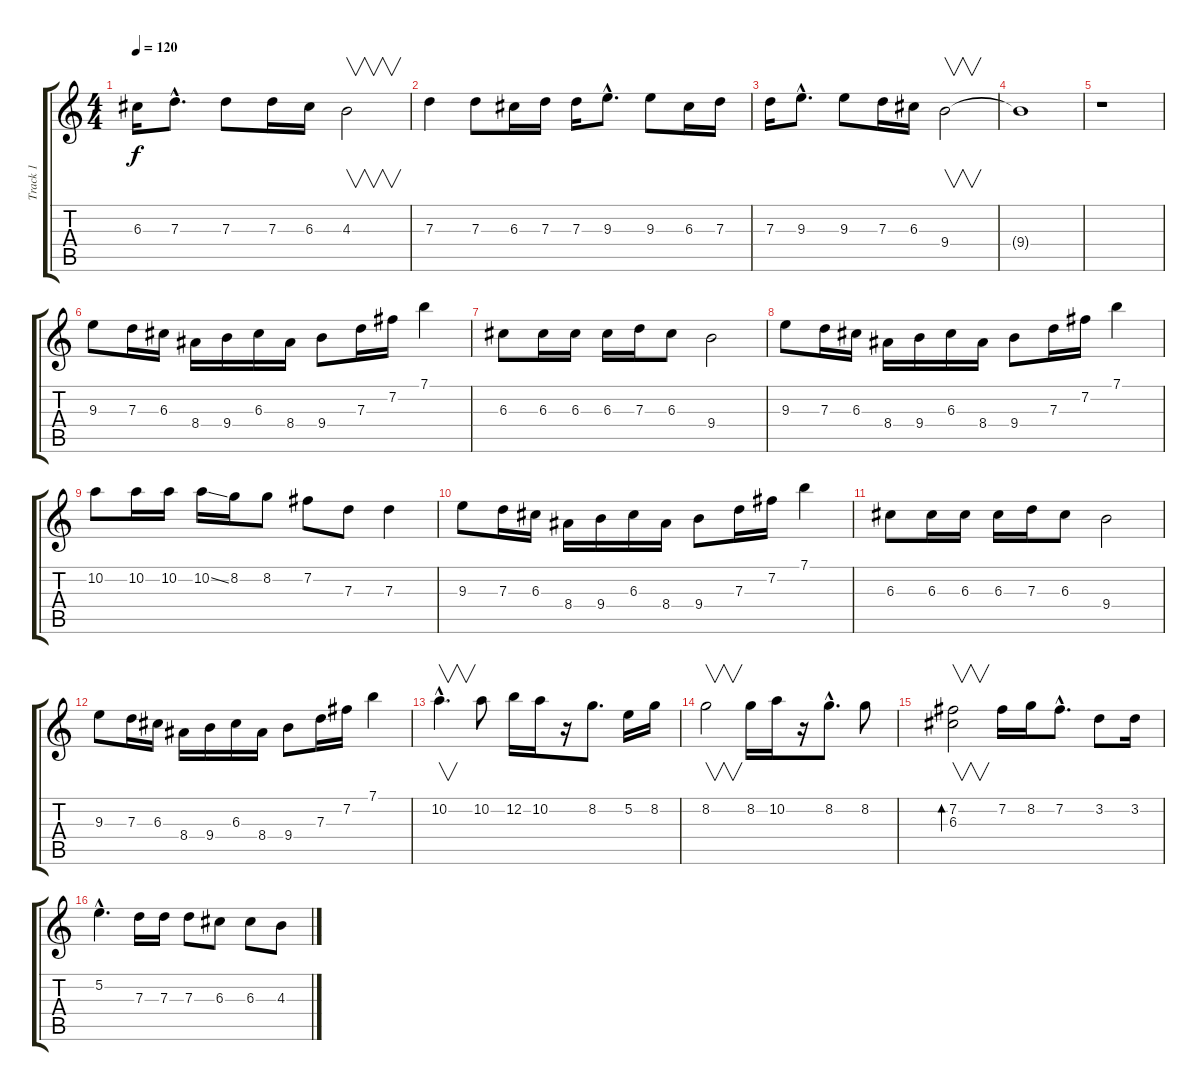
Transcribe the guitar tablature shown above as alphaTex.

\track ("Track 1" "Track 1") {instrument distortionguitar}
\staff {score tabs}
\tuning (E4 B3 G3 D3 A2 E2) {hide}
\ts (4 4)
\tempo 120
\clef g2
\ks c
6.3.16{dy f} 7.3{hac}.8{d} 7.3.8 7.3.16 6.3.16 4.3.2{v} |
7.3.4 7.3.8 6.3.16 7.3.16 7.3.16 9.3{hac}.8{d} 9.3.8 6.3.16 7.3.16 |
7.3.16 9.3{hac}.8{d} 9.3.8 7.3.16 6.3.16 9.4.2{v} |
9.4{t}.1 |
r.1 |
9.3.8{instrument electricguitarjazz} 7.3.16 6.3.16 8.4.16 9.4.16 6.3.16 8.4.16 9.4.8 7.3.16 7.2.16 7.1.4 |
6.3.8 6.3.16 6.3.16 6.3.16 7.3.16 6.3.8 9.4.2 |
9.3.8 7.3.16 6.3.16 8.4.16 9.4.16 6.3.16 8.4.16 9.4.8 7.3.16 7.2.16 7.1.4 |
10.2.8 10.2.16 10.2.16 10.2{ss}.16 8.2.16 8.2.8 7.2.8 7.3.8 7.3.4 |
9.3.8 7.3.16 6.3.16 8.4.16 9.4.16 6.3.16 8.4.16 9.4.8 7.3.16 7.2.16 7.1.4 |
6.3.8 6.3.16 6.3.16 6.3.16 7.3.16 6.3.8 9.4.2 |
9.3.8 7.3.16 6.3.16 8.4.16 9.4.16 6.3.16 8.4.16 9.4.8 7.3.16 7.2.16 7.1.4 |
10.2{hac}.4{v d} 10.2.8 12.2.16 10.2.16 r.16 8.2.8{d} 5.2.16 8.2.16 |
8.2.2{v} 8.2.16 10.2.16 r.16 8.2{hac}.8{d} 8.2.8 |
(7.2 6.3).2{v bd 480} 7.2.16 8.2.16 7.2{hac}.8{d} 3.2.8 3.2.16 |
5.2{hac}.4{d} 7.3.16 7.3.16 7.3.8 6.3.8 6.3.8 4.3.8
